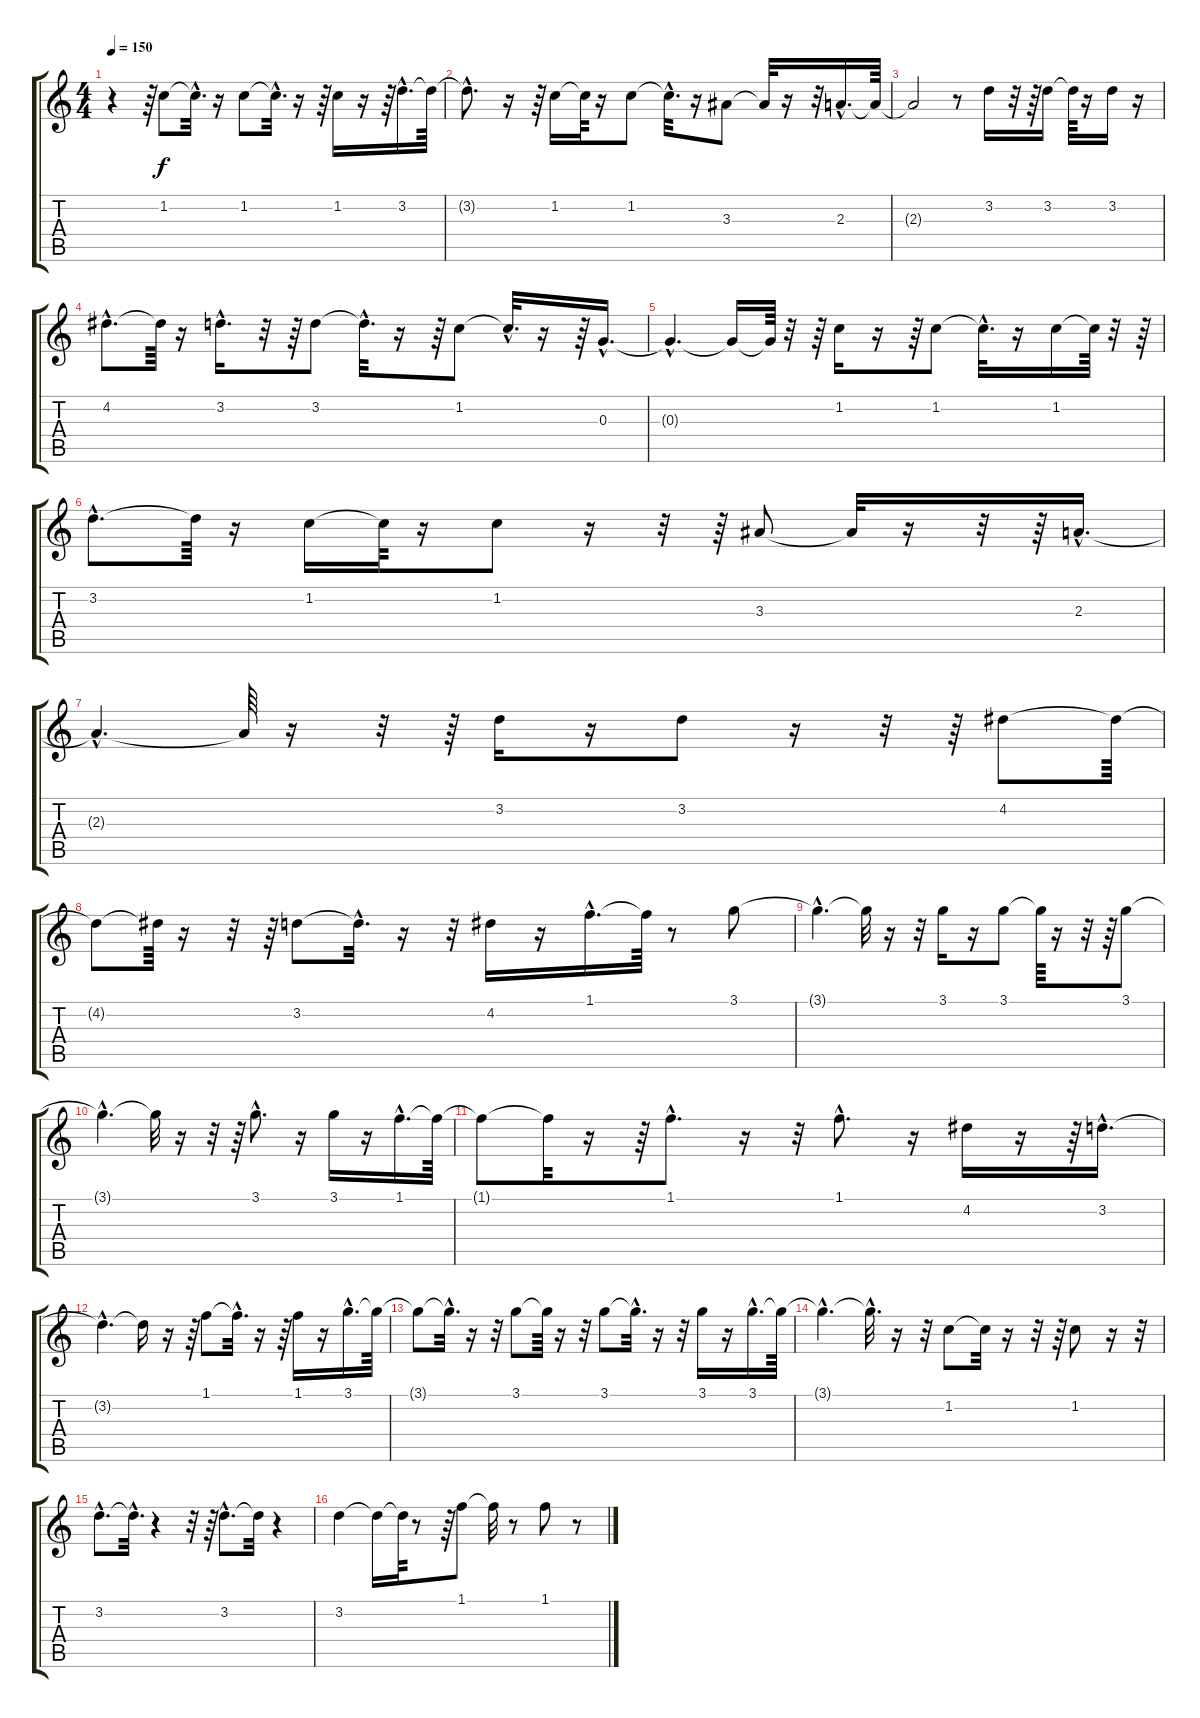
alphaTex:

\track "" {instrument acousticguitarnylon}
\staff {score tabs}
\tuning (E4 B3 G3 D3 A2 E2) {hide}
\ts (4 4)
\tempo 150
\clef g2
\ks c
r.4{dy f instrument acousticguitarnylon} r.64 1.2.8 1.2{hac t}.32{d} r.16 1.2.8 1.2{hac t}.32{d} r.16 r.64 1.2.16 r.16 r.64 3.2{hac}.16{d} 3.2{t}.64 |
3.2{hac t}.8{d} r.16 r.64 1.2.16 1.2{t}.64 r.16 1.2.8 1.2{hac t}.32{d} r.16 3.3.8 3.3{t}.32 r.16 r.32 2.3{hac}.16{d} 2.3{t}.64 |
2.3{t}.2 r.8 3.2.16 r.32 r.64 3.2.16 3.2{t}.64 r.16 3.2.16 r.16 |
4.2{hac}.8{d} 4.2{t}.64 r.16 3.2{hac}.16{d} r.32 r.64 3.2.8 3.2{hac t}.32{d} r.16 r.64 1.2.8 1.2{hac t}.32{d} r.16 r.64 0.3{hac}.16{d} |
0.3{hac t}.4{d} 0.3{t}.16 0.3{t}.64 r.32 r.64 1.2.16 r.16 r.64 1.2.8 1.2{hac t}.32{d} r.16 1.2.16 1.2{t}.64 r.32 r.64 |
3.2{hac}.8{d} 3.2{t}.64 r.16 1.2.16 1.2{t}.64 r.16 1.2.8 r.16 r.32 r.64 3.3.8 3.3{t}.32 r.16 r.32 r.64 2.3{hac}.16{d} |
2.3{hac t}.4{d} 2.3{t}.64 r.16 r.32 r.64 3.2.16 r.16 3.2.8 r.16 r.32 r.64 4.2.8 4.2{t}.64 |
4.2{t}.8 4.2{t}.64 r.16 r.32 r.64 3.2.8 3.2{hac t}.32{d} r.16 r.32 4.2.16 r.16 1.1{hac}.16{d} 1.1{t}.64 r.8 3.1.8 |
3.1{hac t}.4{d} 3.1{t}.32 r.16 r.32 3.1.16 r.16 3.1.8 3.1{t}.64 r.16 r.32 r.64 3.1.8 |
3.1{hac t}.4{d} 3.1{t}.32 r.16 r.32 r.64 3.1{hac}.8{d} r.16 3.1.16 r.16 1.1{hac}.16{d} 1.1{t}.64 |
1.1{t}.8 1.1{t}.32 r.16 r.64 1.1{hac}.8{d} r.16 r.32 1.1{hac}.8{d} r.16 4.2.16 r.16 r.64 3.2{hac}.16{d} |
3.2{hac t}.4{d} 3.2{t}.16 r.16 r.64 1.1.8 1.1{hac t}.32{d} r.16 r.64 1.1.16 r.16 3.1{hac}.16{d} 3.1{t}.64 |
3.1{t}.8 3.1{hac t}.32{d} r.16 r.32 3.1.8 3.1{t}.64 r.16 r.32 3.1.8 3.1{hac t}.32{d} r.16 r.32 3.1.16 r.16 3.1{hac}.16{d} 3.1{t}.64 |
3.1{hac t}.4{d} 3.1{hac t}.32{d} r.16 r.32 1.2.8 1.2{t}.32 r.16 r.32 r.64 1.2.8 r.16 r.32 |
3.2{hac}.8{d} 3.2{hac t}.32{d} r.4 r.32 r.64 3.2{hac}.8{d} 3.2{t}.32 r.4 |
3.2.4 3.2{t}.16 3.2{t}.64 r.8 r.64 1.1.8 1.1{t}.32 r.8 1.1.8 r.8
